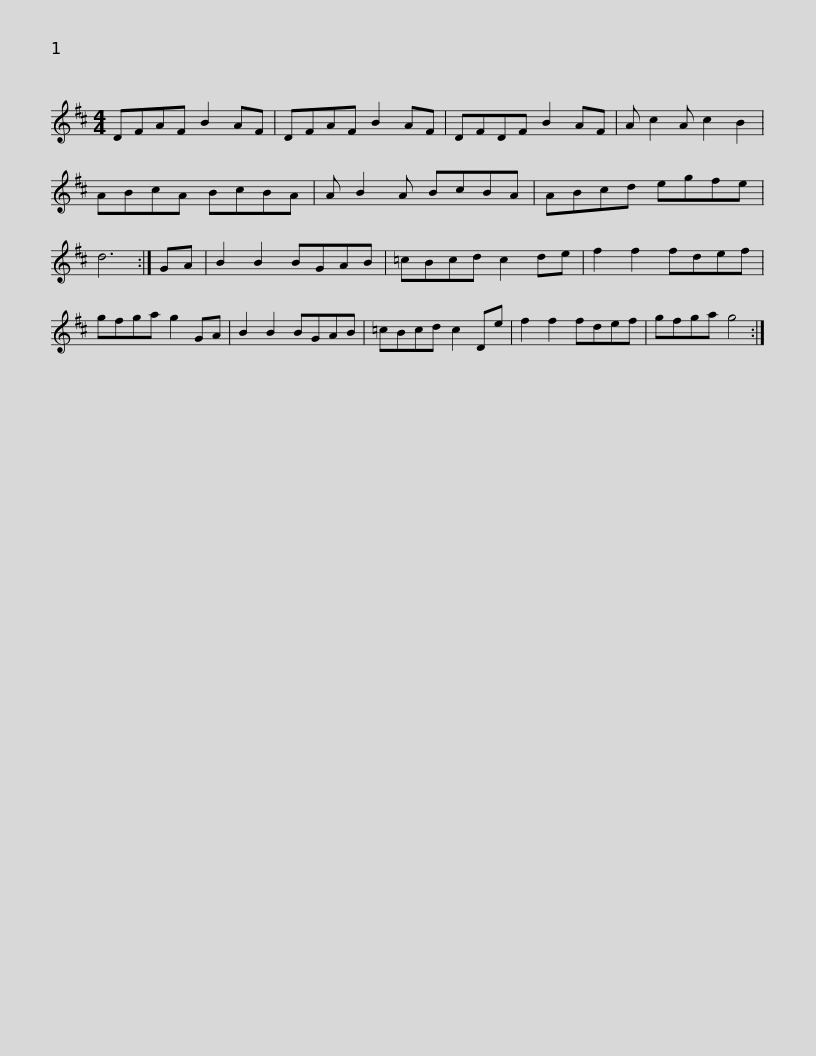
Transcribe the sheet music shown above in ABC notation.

X:1
L:1/8
M:4/4
I:linebreak $
K:D
V:1 treble
V:1
 DFAF B2 AF | DFAF B2 AF | DFDF B2 AF | A c2 A c2 B2 | ABcA BcBA | %5
 A B2 A BcBA |$ ABcd egfe | d6 :| GA | B2 B2 BGAB | %10
 =cBcd c2 de | f2 f2 fdef | gfga g2 GA |$ B2 B2 BGAB | =cBcd c2 De | %15
 f2 f2 fdef | gfga g4 :| %17
